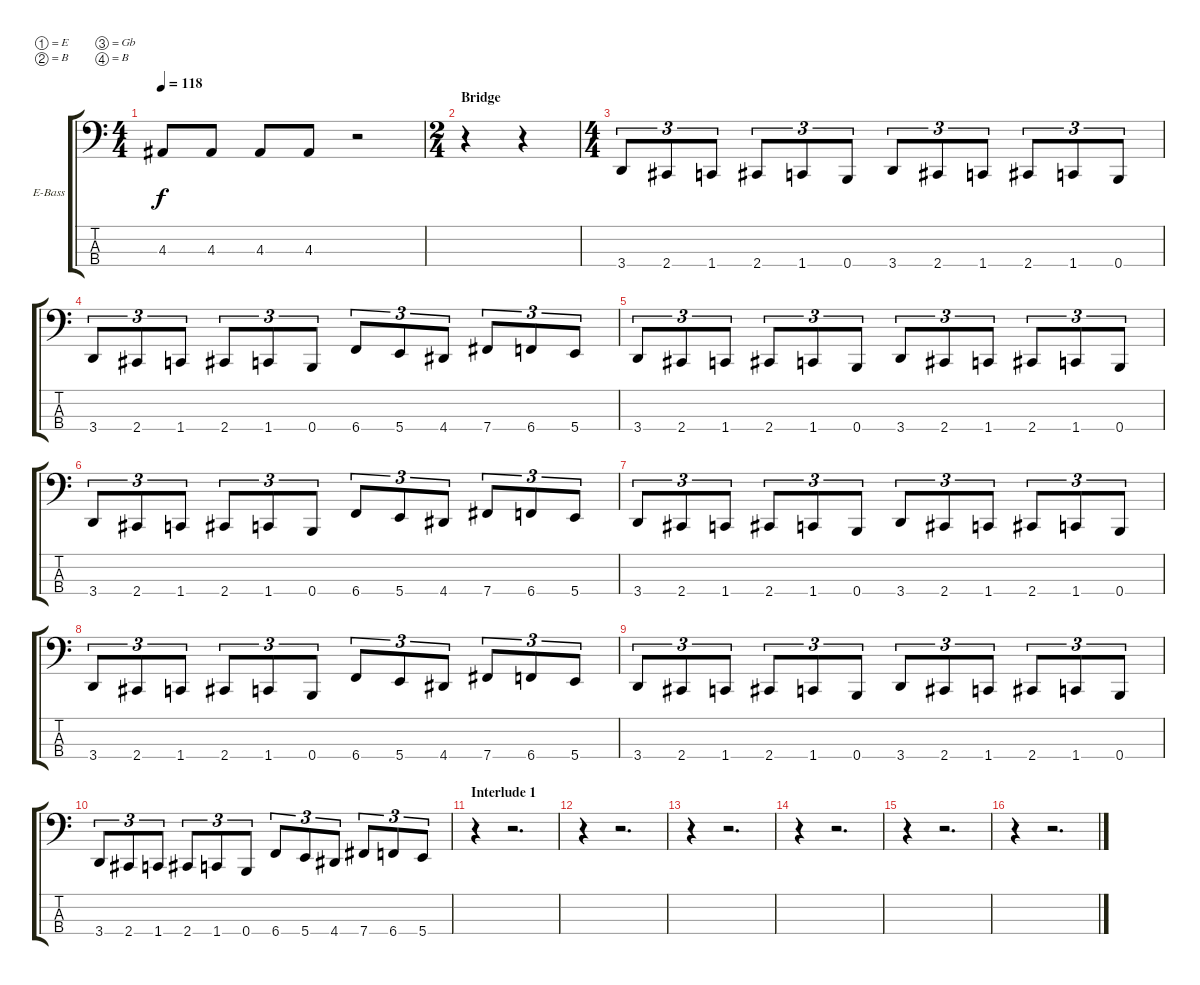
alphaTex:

\bracketExtendMode groupsimilarinstruments
\firstSystemTrackNameOrientation horizontal
\otherSystemsTrackNameOrientation horizontal
\track ("Bass" "E-Bass") {solo instrument electricbassfinger}
\staff {score tabs}
\tuning (E2 B1 Gb1 B0)
\ts (4 4)
\tempo 118
\clef f4
\ks c
4.3.8{dy f} 4.3.8 4.3.8 4.3.8 r.2 |
\ts (2 4)
\beaming (8 2 2)
\section ("" "Bridge")
r.4 r.4 |
\ts (4 4)
\beaming (8 2 2 2 2)
3.4.8{tu (3 2)} 2.4.8{tu (3 2)} 1.4.8{tu (3 2)} 2.4.8{tu (3 2)} 1.4.8{tu (3 2)} 0.4.8{tu (3 2)} 3.4.8{tu (3 2)} 2.4.8{tu (3 2)} 1.4.8{tu (3 2)} 2.4.8{tu (3 2)} 1.4.8{tu (3 2)} 0.4.8{tu (3 2)} |
3.4.8{tu (3 2)} 2.4.8{tu (3 2)} 1.4.8{tu (3 2)} 2.4.8{tu (3 2)} 1.4.8{tu (3 2)} 0.4.8{tu (3 2)} 6.4.8{tu (3 2)} 5.4.8{tu (3 2)} 4.4.8{tu (3 2)} 7.4.8{tu (3 2)} 6.4.8{tu (3 2)} 5.4.8{tu (3 2)} |
3.4.8{tu (3 2)} 2.4.8{tu (3 2)} 1.4.8{tu (3 2)} 2.4.8{tu (3 2)} 1.4.8{tu (3 2)} 0.4.8{tu (3 2)} 3.4.8{tu (3 2)} 2.4.8{tu (3 2)} 1.4.8{tu (3 2)} 2.4.8{tu (3 2)} 1.4.8{tu (3 2)} 0.4.8{tu (3 2)} |
3.4.8{tu (3 2)} 2.4.8{tu (3 2)} 1.4.8{tu (3 2)} 2.4.8{tu (3 2)} 1.4.8{tu (3 2)} 0.4.8{tu (3 2)} 6.4.8{tu (3 2)} 5.4.8{tu (3 2)} 4.4.8{tu (3 2)} 7.4.8{tu (3 2)} 6.4.8{tu (3 2)} 5.4.8{tu (3 2)} |
3.4.8{tu (3 2)} 2.4.8{tu (3 2)} 1.4.8{tu (3 2)} 2.4.8{tu (3 2)} 1.4.8{tu (3 2)} 0.4.8{tu (3 2)} 3.4.8{tu (3 2)} 2.4.8{tu (3 2)} 1.4.8{tu (3 2)} 2.4.8{tu (3 2)} 1.4.8{tu (3 2)} 0.4.8{tu (3 2)} |
3.4.8{tu (3 2)} 2.4.8{tu (3 2)} 1.4.8{tu (3 2)} 2.4.8{tu (3 2)} 1.4.8{tu (3 2)} 0.4.8{tu (3 2)} 6.4.8{tu (3 2)} 5.4.8{tu (3 2)} 4.4.8{tu (3 2)} 7.4.8{tu (3 2)} 6.4.8{tu (3 2)} 5.4.8{tu (3 2)} |
3.4.8{tu (3 2)} 2.4.8{tu (3 2)} 1.4.8{tu (3 2)} 2.4.8{tu (3 2)} 1.4.8{tu (3 2)} 0.4.8{tu (3 2)} 3.4.8{tu (3 2)} 2.4.8{tu (3 2)} 1.4.8{tu (3 2)} 2.4.8{tu (3 2)} 1.4.8{tu (3 2)} 0.4.8{tu (3 2)} |
3.4.8{tu (3 2)} 2.4.8{tu (3 2)} 1.4.8{tu (3 2)} 2.4.8{tu (3 2)} 1.4.8{tu (3 2)} 0.4.8{tu (3 2)} 6.4.8{tu (3 2)} 5.4.8{tu (3 2)} 4.4.8{tu (3 2)} 7.4.8{tu (3 2)} 6.4.8{tu (3 2)} 5.4.8{tu (3 2)} |
\section ("" "Interlude 1")
r.4 r.2{d} |
r.4 r.2{d} |
r.4 r.2{d} |
r.4 r.2{d} |
r.4 r.2{d} |
r.4 r.2{d}
